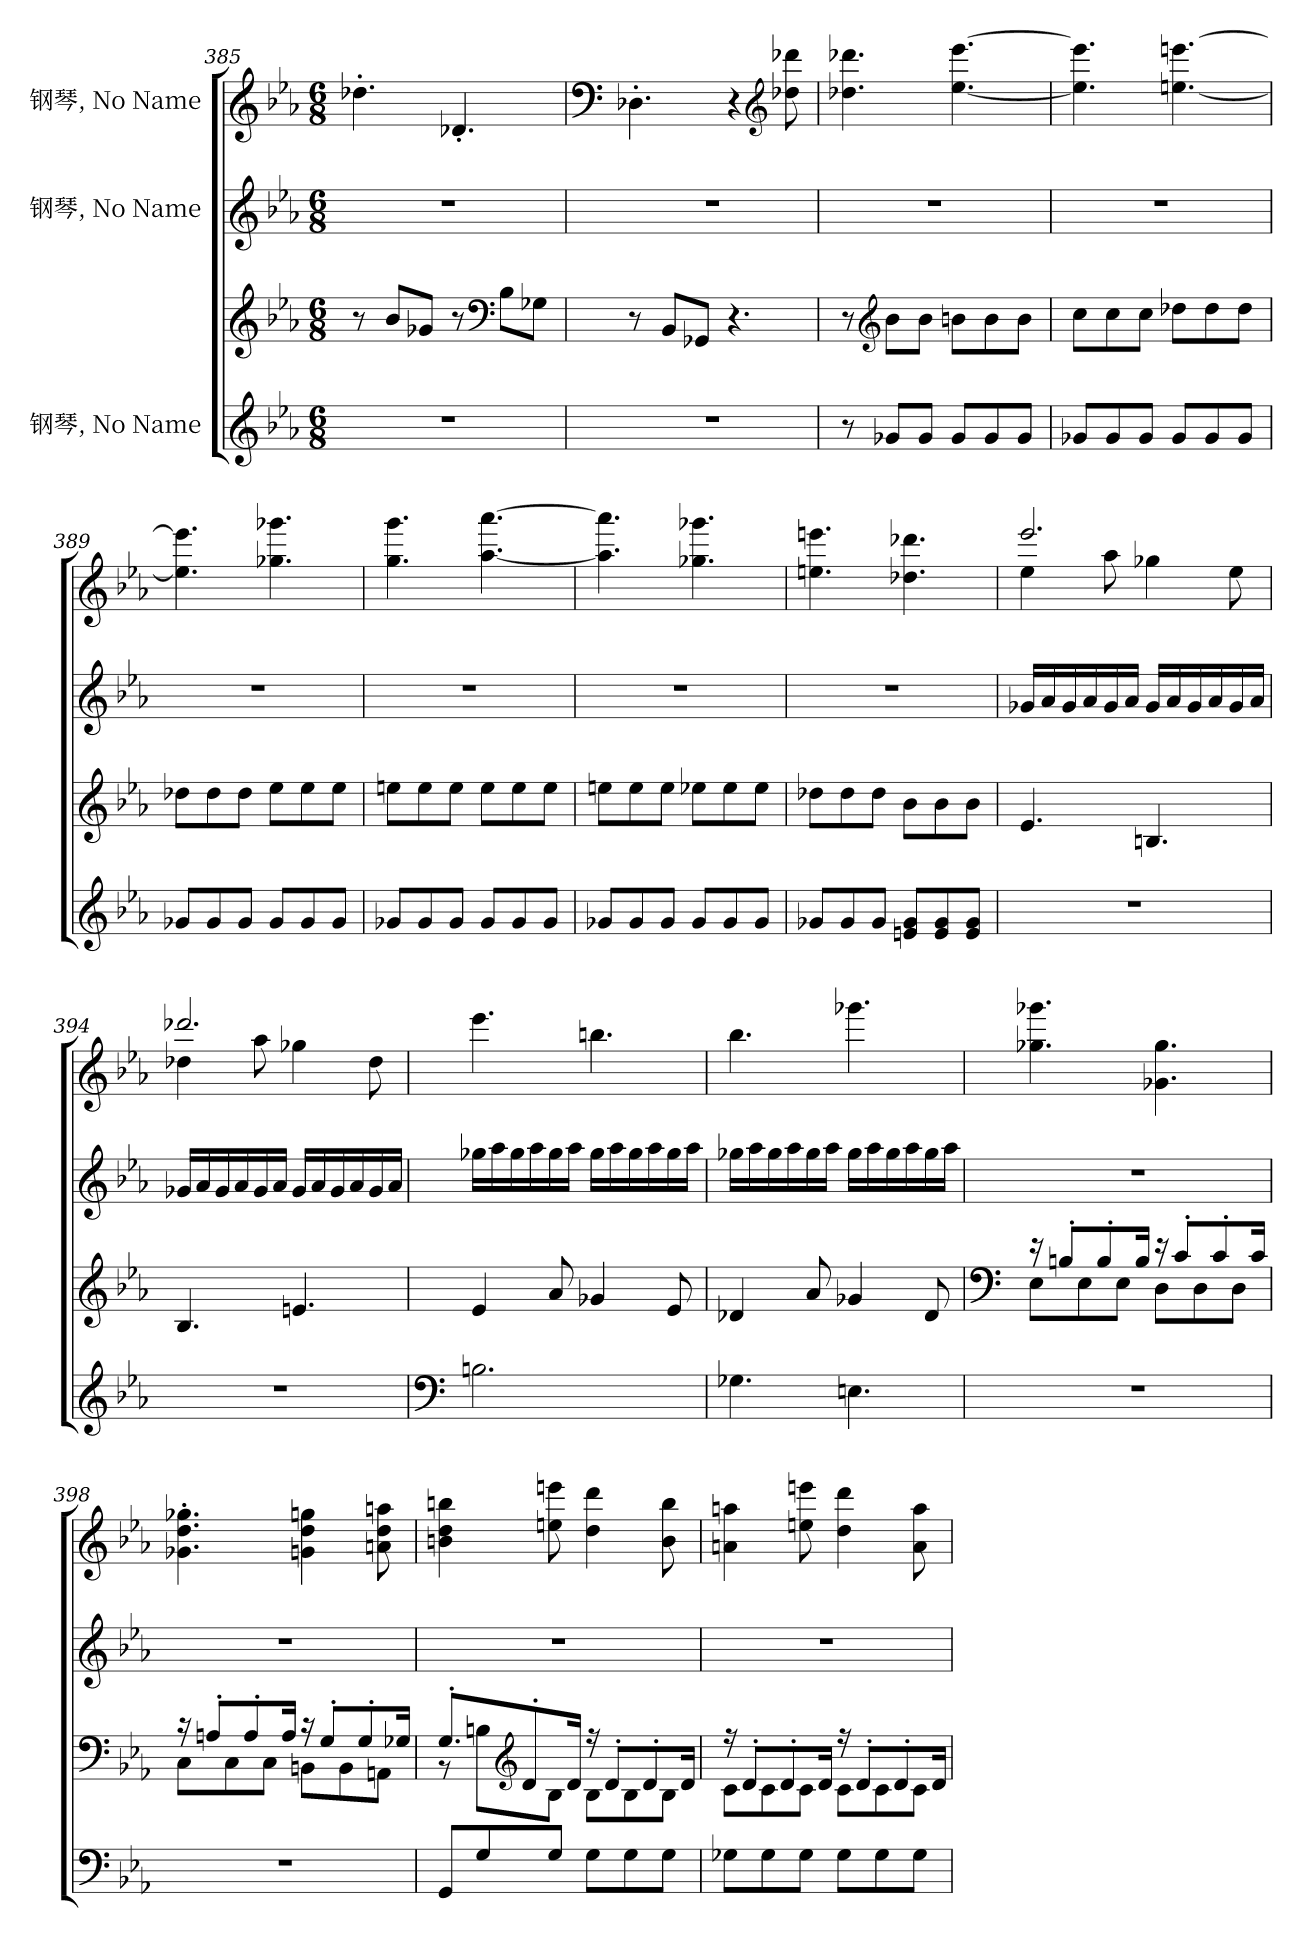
**kern	**kern	**kern	**kern
*part3	*part3	*part2	*part1
*staff4	*staff3	*staff2	*staff1
*I"钢琴, No Name	*	*I"钢琴, No Name	*I"钢琴, No Name
*clefG2	*clefG2	*clefG2	*clefG2
*k[b-e-a-]	*k[b-e-a-]	*k[b-e-a-]	*k[b-e-a-]
*M6/8	*M6/8	*M6/8	*M6/8
*MM150	*MM150	*MM150	*MM150
=385	=385	=385	=385
2.r	8r	2.r	4.dd-X'\
.	8b-/L	.	.
.	8g-X/J	.	.
.	8r	.	4.d-X'/
*	*clefF4	*	*
.	8B-\L	.	.
.	8G-X\J	.	.
!!LO:LB:g=z
=386	=386	=386	=386
*	*	*	*clefF4
2.r	8r	2.r	4.D-X'\
.	8BB-/L	.	.
.	8GG-X/J	.	.
.	4.r	.	4r
*	*	*	*clefG2
*	*	*	*MM150
.	.	.	8dd-X\ 8ddd-X\
=387	=387	=387	=387
8r	8r	2.r	4.dd-X\ 4.ddd-X\
*	*clefG2	*	*
8g-X/L	8b-\L	.	.
8g-/J	8b-\J	.	.
8g-/L	8bn\L	.	[4.ee-\ [4.eee-\
8g-/	8b\	.	.
8g-/J	8b\J	.	.
=388	=388	=388	=388
8g-X/L	8cc\L	2.r	4.ee-\] 4.eee-\]
8g-/	8cc\	.	.
8g-/J	8cc\J	.	.
8g-/L	8dd-X\L	.	[4.een\ [4.eeen\
8g-/	8dd-\	.	.
8g-/J	8dd-\J	.	.
=389	=389	=389	=389
8g-X/L	8dd-X\L	2.r	4.ee\] 4.eee\]
8g-/	8dd-\	.	.
8g-/J	8dd-\J	.	.
8g-/L	8ee-\L	.	4.gg-X\ 4.ggg-X\
8g-/	8ee-\	.	.
8g-/J	8ee-\J	.	.
=390	=390	=390	=390
8g-X/L	8een\L	2.r	4.gg\ 4.ggg\
8g-/	8ee\	.	.
8g-/J	8ee\J	.	.
8g-/L	8ee\L	.	[4.aa-\ [4.aaa-\
8g-/	8ee\	.	.
8g-/J	8ee\J	.	.
!!LO:PB:g=z
=391	=391	=391	=391
8g-X/L	8een\L	2.r	4.aa-\] 4.aaa-\]
8g-/	8ee\	.	.
8g-/J	8ee\J	.	.
8g-/L	8ee-X\L	.	4.gg-X\ 4.ggg-X\
8g-/	8ee-\	.	.
8g-/J	8ee-\J	.	.
=392	=392	=392	=392
8g-X/L	8dd-X\L	2.r	4.een\ 4.eeen\
8g-/	8dd-\	.	.
8g-/J	8dd-\J	.	.
8en/ 8g-/L	8b-\L	.	4.dd-X\ 4.ddd-X\
8e/ 8g-/	8b-\	.	.
8e/ 8g-/J	8b-\J	.	.
=393	=393	=393	=393
*	*	*	*MM150
*	*	*	*^
2.r	4.e-/	16g-X/LL	2.eee-/	4ee-\
.	.	16a-/	.	.
.	.	16g-/	.	.
.	.	16a-/	.	.
.	.	16g-/	.	8aa-\
.	.	16a-/JJ	.	.
.	4.Bn/	16g-/LL	.	4gg-X\
.	.	16a-/	.	.
.	.	16g-/	.	.
.	.	16a-/	.	.
.	.	16g-/	.	8ee-\
.	.	16a-/JJ	.	.
=394	=394	=394	=394	=394
2.r	4.B-/	16g-X/LL	2.ddd-X/	4dd-X\
.	.	16a-/	.	.
.	.	16g-/	.	.
.	.	16a-/	.	.
.	.	16g-/	.	8aa-\
.	.	16a-/JJ	.	.
.	4.en/	16g-/LL	.	4gg-X\
.	.	16a-/	.	.
.	.	16g-/	.	.
.	.	16a-/	.	.
.	.	16g-/	.	8dd-\
.	.	16a-/JJ	.	.
*	*	*	*v	*v
!!LO:LB:g=z
=395	=395	=395	=395
*clefF4	*	*	*
*	*	*	*MM150
2.Bn\	4e-/	16gg-X\LL	4.eee-\
.	.	16aa-\	.
.	.	16gg-\	.
.	.	16aa-\	.
.	8a-/	16gg-\	.
.	.	16aa-\JJ	.
.	4g-X/	16gg-\LL	4.bbn\
.	.	16aa-\	.
.	.	16gg-\	.
.	.	16aa-\	.
.	8e-/	16gg-\	.
.	.	16aa-\JJ	.
=396	=396	=396	=396
4.G-X\	4d-X/	16gg-X\LL	4.bb-\
.	.	16aa-\	.
.	.	16gg-\	.
.	.	16aa-\	.
.	8a-/	16gg-\	.
.	.	16aa-\JJ	.
4.En\	4g-X/	16gg-\LL	4.ggg-X\
.	.	16aa-\	.
.	.	16gg-\	.
.	.	16aa-\	.
.	8d-/	16gg-\	.
.	.	16aa-\JJ	.
=397	=397	=397	=397
*	*clefF4	*	*
*	*^	*	*
2.r	16r	8E-\L	2.r	4.gg-X\ 4.ggg-X\
.	8Bn'/L	.	.	.
.	.	8E-\	.	.
.	8B'/	.	.	.
.	.	8E-\J	.	.
.	16B/Jk	.	.	.
.	16r	8D\L	.	4.g-X\ 4.gg-\
.	8c'/L	.	.	.
.	.	8D\	.	.
.	8c'/	.	.	.
.	.	8D\J	.	.
.	16c/Jk	.	.	.
!!LO:LB:g=z
=398	=398	=398	=398	=398
2.r	16r	8C\L	2.r	4.g-X\' 4.dd\' 4.gg-X\'
.	8An'/L	.	.	.
.	.	8C\	.	.
.	8A'/	.	.	.
.	.	8C\J	.	.
.	16A/Jk	.	.	.
.	16r	8BBn\L	.	4gn\ 4dd\ 4ggn\
.	8G'/L	.	.	.
.	.	8BB\	.	.
.	8G'/	.	.	.
.	.	8AAn\J	.	8an\ 8dd\ 8aan\
.	16G-X/Jk	.	.	.
=399	=399	=399	=399	=399
*	*	*	*	*MM150
8GG/L	8.G'/L	8r	2.r	4bn\ 4dd\ 4bbn\
8G/	.	8Bn\L	.	.
*	*clefG2	*	*	*
.	8d'/	.	.	.
8G/J	.	8B\J	.	8een\ 8eeen\
.	16d/Jk	.	.	.
8G\L	16r	8B\L	.	4dd\ 4ddd\
.	8d'/L	.	.	.
8G\	.	8B\	.	.
.	8d'/	.	.	.
8G\J	.	8B\J	.	8b\ 8bb\
.	16d/Jk	.	.	.
=400	=400	=400	=400	=400
8G-X\L	16r	8c\L	2.r	4an\ 4aan\
.	8d'/L	.	.	.
8G-\	.	8c\	.	.
.	8d'/	.	.	.
8G-\J	.	8c\J	.	8een\ 8eeen\
.	16d/Jk	.	.	.
8G-\L	16r	8c\L	.	4dd\ 4ddd\
.	8d'/L	.	.	.
8G-\	.	8c\	.	.
.	8d'/	.	.	.
8G-\J	.	8c\J	.	8a\ 8aa\
.	16d/Jk	.	.	.
*	*v	*v	*	*
=	=	=	=
*-	*-	*-	*-
